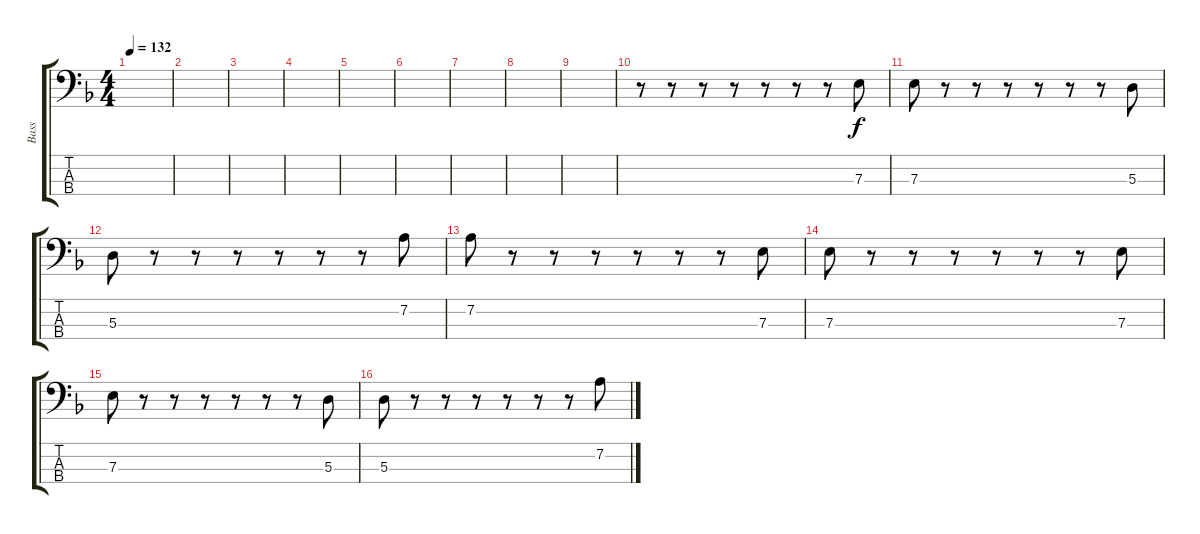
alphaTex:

\track ("Bass" "Bass") {instrument electricbassfinger}
\staff {score tabs}
\tuning (G2 D2 A1 E1) {hide}
\ts (4 4)
\tempo 132
\clef f4
\ks f
|
|
|
|
|
|
|
|
|
r.8 r.8 r.8 r.8 r.8 r.8 r.8 7.3.8 |
7.3.8 r.8 r.8 r.8 r.8 r.8 r.8 5.3.8 |
5.3.8 r.8 r.8 r.8 r.8 r.8 r.8 7.2.8 |
7.2.8 r.8 r.8 r.8 r.8 r.8 r.8 7.3.8 |
7.3.8 r.8 r.8 r.8 r.8 r.8 r.8 7.3.8 |
7.3.8 r.8 r.8 r.8 r.8 r.8 r.8 5.3.8 |
5.3.8 r.8 r.8 r.8 r.8 r.8 r.8 7.2.8
